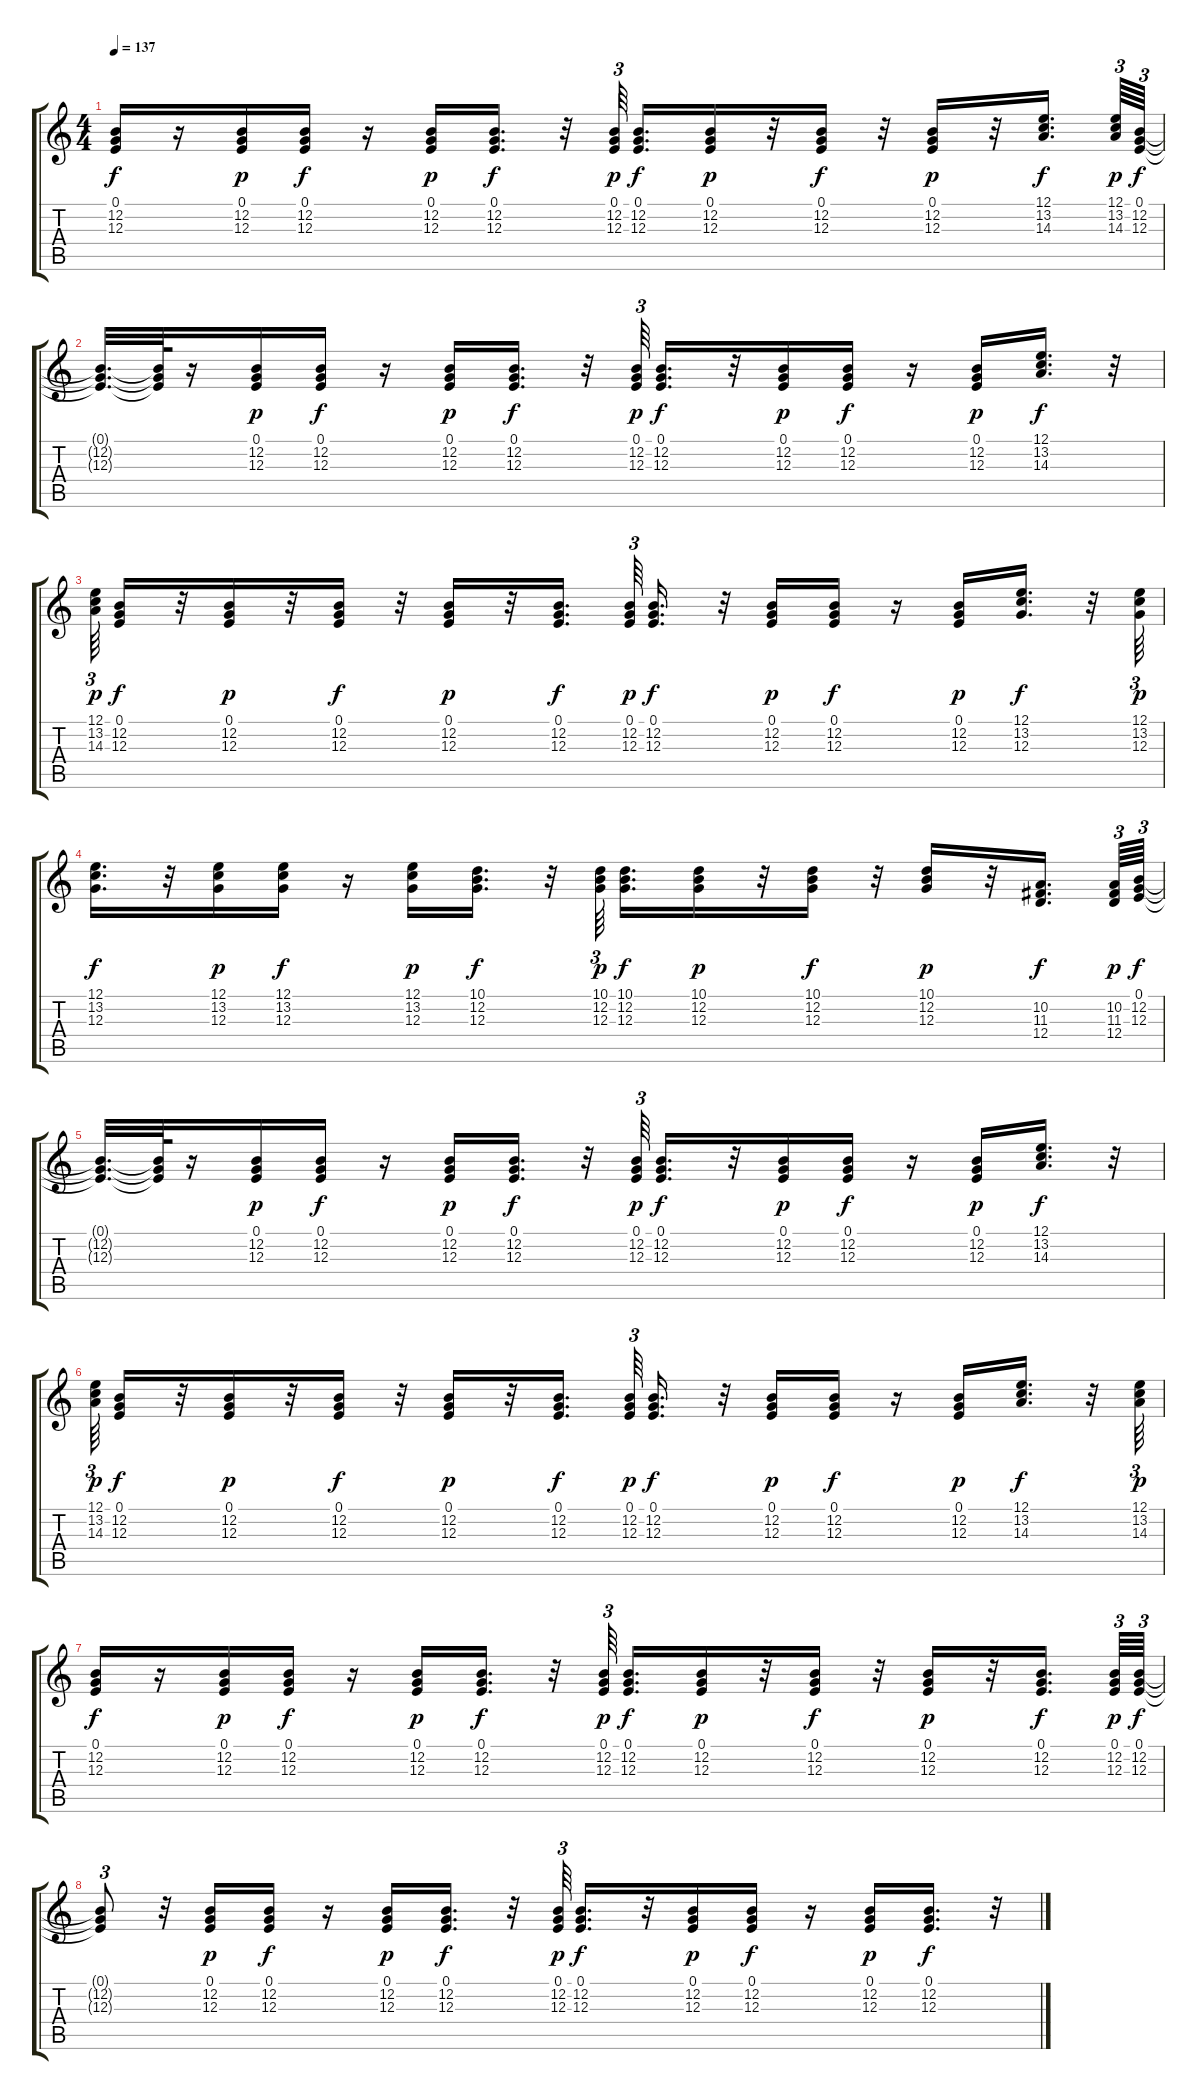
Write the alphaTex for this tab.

\track "" {instrument pad4choir}
\staff {score tabs}
\tuning (E4 B3 G3 D3 A2 E2) {hide}
\ts (4 4)
\tempo 137
\clef g2
\ks c
(0.1 12.2 12.3).16{dy f} r.16 (0.1 12.2 12.3).16{dy p} (0.1 12.2 12.3).16{dy f} r.16 (0.1 12.2 12.3).16{dy p} (0.1 12.2 12.3).16{d dy f} r.32 (0.1 12.2 12.3).64{tu (3 2) dy p beam splitsecondary} (0.1 12.2 12.3).16{d dy f} (0.1 12.2 12.3).16{dy p} r.32 (0.1 12.2 12.3).16{dy f} r.32 (0.1 12.2 12.3).16{dy p} r.32 (12.1 13.2 14.3).16{d dy f beam splitsecondary} (12.1 13.2 14.3).64{tu (3 2) dy p} (0.1 12.2 12.3).64{tu (3 2) dy f} |
(0.1{t} 12.2{t} 12.3{t}).32{d} (0.1{t} 12.2{t} 12.3{t}).64 r.16 (0.1 12.2 12.3).16{dy p} (0.1 12.2 12.3).16{dy f} r.16 (0.1 12.2 12.3).16{dy p} (0.1 12.2 12.3).16{d dy f} r.32 (0.1 12.2 12.3).64{tu (3 2) dy p} (0.1 12.2 12.3).16{d dy f} r.32 (0.1 12.2 12.3).16{dy p} (0.1 12.2 12.3).16{dy f} r.16 (0.1 12.2 12.3).16{dy p} (12.1 13.2 14.3).16{d dy f} r.32 |
(12.1 13.2 14.3).64{tu (3 2) dy p} (0.1 12.2 12.3).16{dy f} r.32 (0.1 12.2 12.3).16{dy p} r.32 (0.1 12.2 12.3).16{dy f} r.32 (0.1 12.2 12.3).16{dy p} r.32 (0.1 12.2 12.3).16{d dy f beam splitsecondary} (0.1 12.2 12.3).64{tu (3 2) dy p} (0.1 12.2 12.3).16{d dy f} r.32 (0.1 12.2 12.3).16{dy p} (0.1 12.2 12.3).16{dy f} r.16 (0.1 12.2 12.3).16{dy p} (12.1 13.2 12.3).16{d dy f} r.32 (12.1 13.2 12.3).64{tu (3 2) dy p} |
(12.1 13.2 12.3).16{d dy f} r.32 (12.1 13.2 12.3).16{dy p} (12.1 13.2 12.3).16{dy f} r.16 (12.1 13.2 12.3).16{dy p} (10.1 12.2 12.3).16{d dy f} r.32 (10.1 12.2 12.3).64{tu (3 2) dy p beam splitsecondary} (10.1 12.2 12.3).16{d dy f} (10.1 12.2 12.3).16{dy p} r.32 (10.1 12.2 12.3).16{dy f} r.32 (10.1 12.2 12.3).16{dy p} r.32 (10.2 11.3 12.4).16{d dy f beam splitsecondary} (10.2 11.3 12.4).64{tu (3 2) dy p} (0.1 12.2 12.3).64{tu (3 2) dy f} |
(0.1{t} 12.2{t} 12.3{t}).32{d} (0.1{t} 12.2{t} 12.3{t}).64 r.16 (0.1 12.2 12.3).16{dy p} (0.1 12.2 12.3).16{dy f} r.16 (0.1 12.2 12.3).16{dy p} (0.1 12.2 12.3).16{d dy f} r.32 (0.1 12.2 12.3).64{tu (3 2) dy p} (0.1 12.2 12.3).16{d dy f} r.32 (0.1 12.2 12.3).16{dy p} (0.1 12.2 12.3).16{dy f} r.16 (0.1 12.2 12.3).16{dy p} (12.1 13.2 14.3).16{d dy f} r.32 |
(12.1 13.2 14.3).64{tu (3 2) dy p} (0.1 12.2 12.3).16{dy f} r.32 (0.1 12.2 12.3).16{dy p} r.32 (0.1 12.2 12.3).16{dy f} r.32 (0.1 12.2 12.3).16{dy p} r.32 (0.1 12.2 12.3).16{d dy f beam splitsecondary} (0.1 12.2 12.3).64{tu (3 2) dy p} (0.1 12.2 12.3).16{d dy f} r.32 (0.1 12.2 12.3).16{dy p} (0.1 12.2 12.3).16{dy f} r.16 (0.1 12.2 12.3).16{dy p} (12.1 13.2 14.3).16{d dy f} r.32 (12.1 13.2 14.3).64{tu (3 2) dy p} |
(0.1 12.2 12.3).16{dy f} r.16 (0.1 12.2 12.3).16{dy p} (0.1 12.2 12.3).16{dy f} r.16 (0.1 12.2 12.3).16{dy p} (0.1 12.2 12.3).16{d dy f} r.32 (0.1 12.2 12.3).64{tu (3 2) dy p beam splitsecondary} (0.1 12.2 12.3).16{d dy f} (0.1 12.2 12.3).16{dy p} r.32 (0.1 12.2 12.3).16{dy f} r.32 (0.1 12.2 12.3).16{dy p} r.32 (0.1 12.2 12.3).16{d dy f beam splitsecondary} (0.1 12.2 12.3).64{tu (3 2) dy p} (0.1 12.2 12.3).64{tu (3 2) dy f} |
(0.1{t} 12.2{t} 12.3{t}).8{tu (3 2)} r.32 (0.1 12.2 12.3).16{dy p} (0.1 12.2 12.3).16{dy f} r.16 (0.1 12.2 12.3).16{dy p} (0.1 12.2 12.3).16{d dy f} r.32 (0.1 12.2 12.3).64{tu (3 2) dy p} (0.1 12.2 12.3).16{d dy f} r.32 (0.1 12.2 12.3).16{dy p} (0.1 12.2 12.3).16{dy f} r.16 (0.1 12.2 12.3).16{dy p} (0.1 12.2 12.3).16{d dy f} r.32
